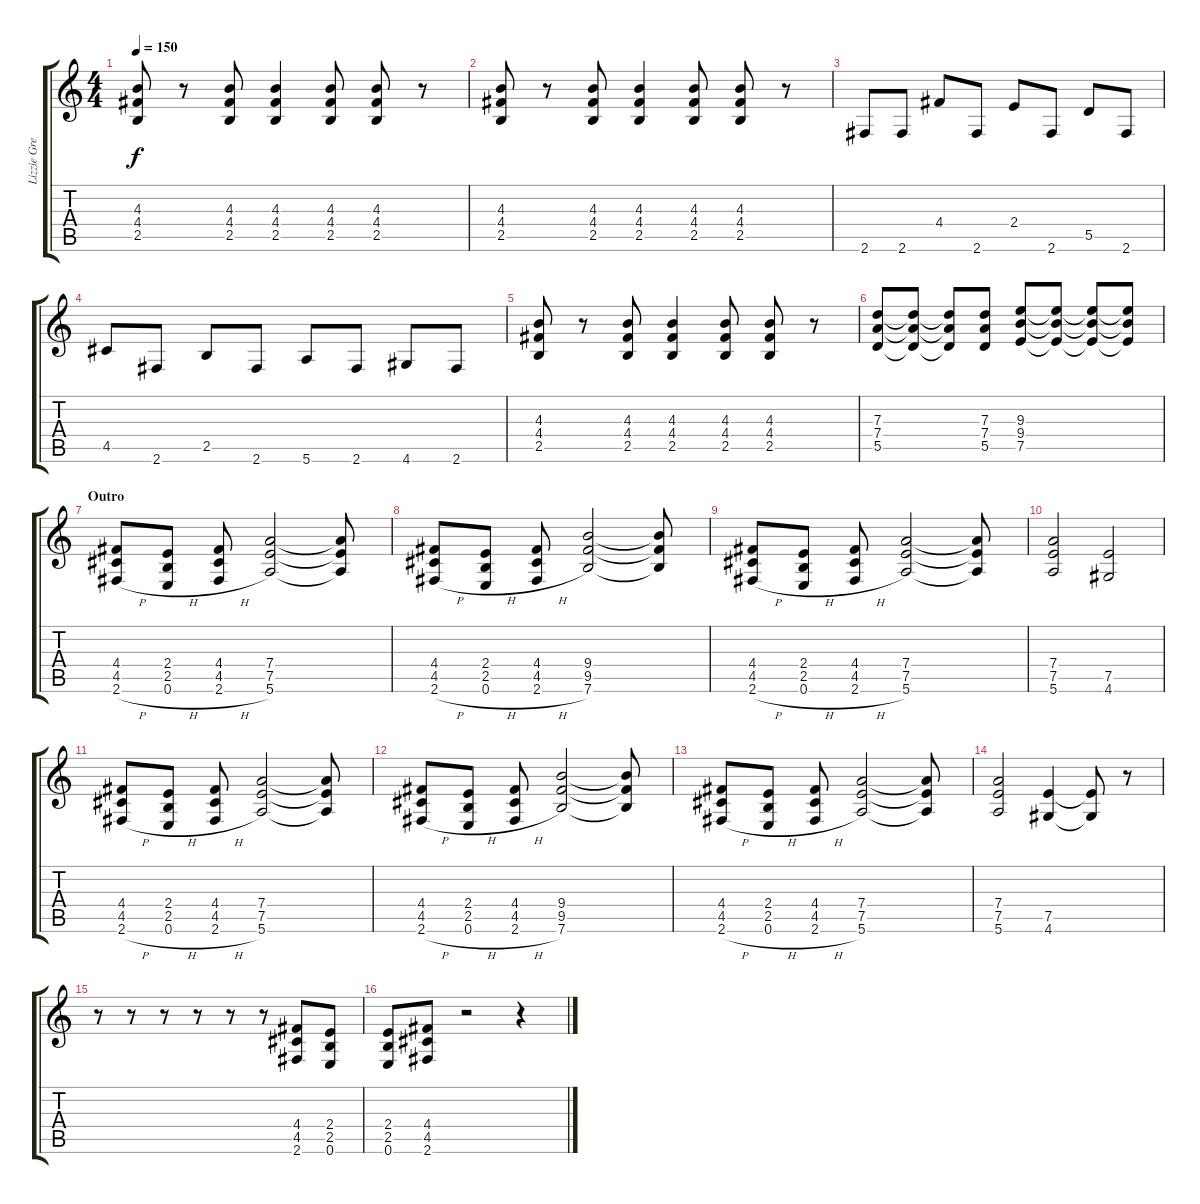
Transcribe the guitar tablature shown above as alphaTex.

\track ("Lizzie Grey - Rhythm Guitar" "Lizzie Gre") {instrument distortionguitar}
\staff {score tabs}
\tuning (E4 B3 G3 D3 A2 E2) {hide}
\ts (4 4)
\tempo 150
\clef g2
\ks c
(4.3 4.4 2.5).8{dy f} r.8 (4.3 4.4 2.5).8 (4.3 4.4 2.5).4 (4.3 4.4 2.5).8 (4.3 4.4 2.5).8 r.8 |
(4.3 4.4 2.5).8 r.8 (4.3 4.4 2.5).8 (4.3 4.4 2.5).4 (4.3 4.4 2.5).8 (4.3 4.4 2.5).8 r.8 |
2.6.8 2.6.8 4.4.8 2.6.8 2.4.8 2.6.8 5.5.8 2.6.8 |
4.5.8 2.6.8 2.5.8 2.6.8 5.6.8 2.6.8 4.6.8 2.6.8 |
(4.3 4.4 2.5).8 r.8 (4.3 4.4 2.5).8 (4.3 4.4 2.5).4 (4.3 4.4 2.5).8 (4.3 4.4 2.5).8 r.8 |
(7.3 7.4 5.5).8 (7.3{t} 7.4{t} 5.5{t}).8 (7.3{t} 7.4{t} 5.5{t}).8 (7.3 7.4 5.5).8 (9.3 9.4 7.5).8 (9.3{t} 9.4{t} 7.5{t}).8 (9.3{t} 9.4{t} 7.5{t}).8 (9.3{t} 9.4{t} 7.5{t}).8 |
\section ("" "Outro")
(4.4 4.5 2.6{h}).8 (2.4 2.5 0.6{h}).8 (4.4 4.5 2.6{h}).8 (7.4 7.5 5.6).2 (7.4{t} 7.5{t} 5.6{t}).8 |
(4.4 4.5 2.6{h}).8 (2.4 2.5 0.6{h}).8 (4.4 4.5 2.6{h}).8 (9.4 9.5 7.6).2 (9.4{t} 9.5{t} 7.6{t}).8 |
(4.4 4.5 2.6{h}).8 (2.4 2.5 0.6{h}).8 (4.4 4.5 2.6{h}).8 (7.4 7.5 5.6).2 (7.4{t} 7.5{t} 5.6{t}).8 |
(7.4 7.5 5.6).2 (7.5 4.6).2 |
(4.4 4.5 2.6{h}).8 (2.4 2.5 0.6{h}).8 (4.4 4.5 2.6{h}).8 (7.4 7.5 5.6).2 (7.4{t} 7.5{t} 5.6{t}).8 |
(4.4 4.5 2.6{h}).8 (2.4 2.5 0.6{h}).8 (4.4 4.5 2.6{h}).8 (9.4 9.5 7.6).2 (9.4{t} 9.5{t} 7.6{t}).8 |
(4.4 4.5 2.6{h}).8 (2.4 2.5 0.6{h}).8 (4.4 4.5 2.6{h}).8 (7.4 7.5 5.6).2 (7.4{t} 7.5{t} 5.6{t}).8 |
(7.4 7.5 5.6).2 (7.5 4.6).4 (7.5{t} 4.6{t}).8 r.8 |
r.8 r.8 r.8 r.8 r.8 r.8 (4.4 4.5 2.6).8 (2.4 2.5 0.6).8 |
(2.4 2.5 0.6).8 (4.4 4.5 2.6).8 r.2 r.4
